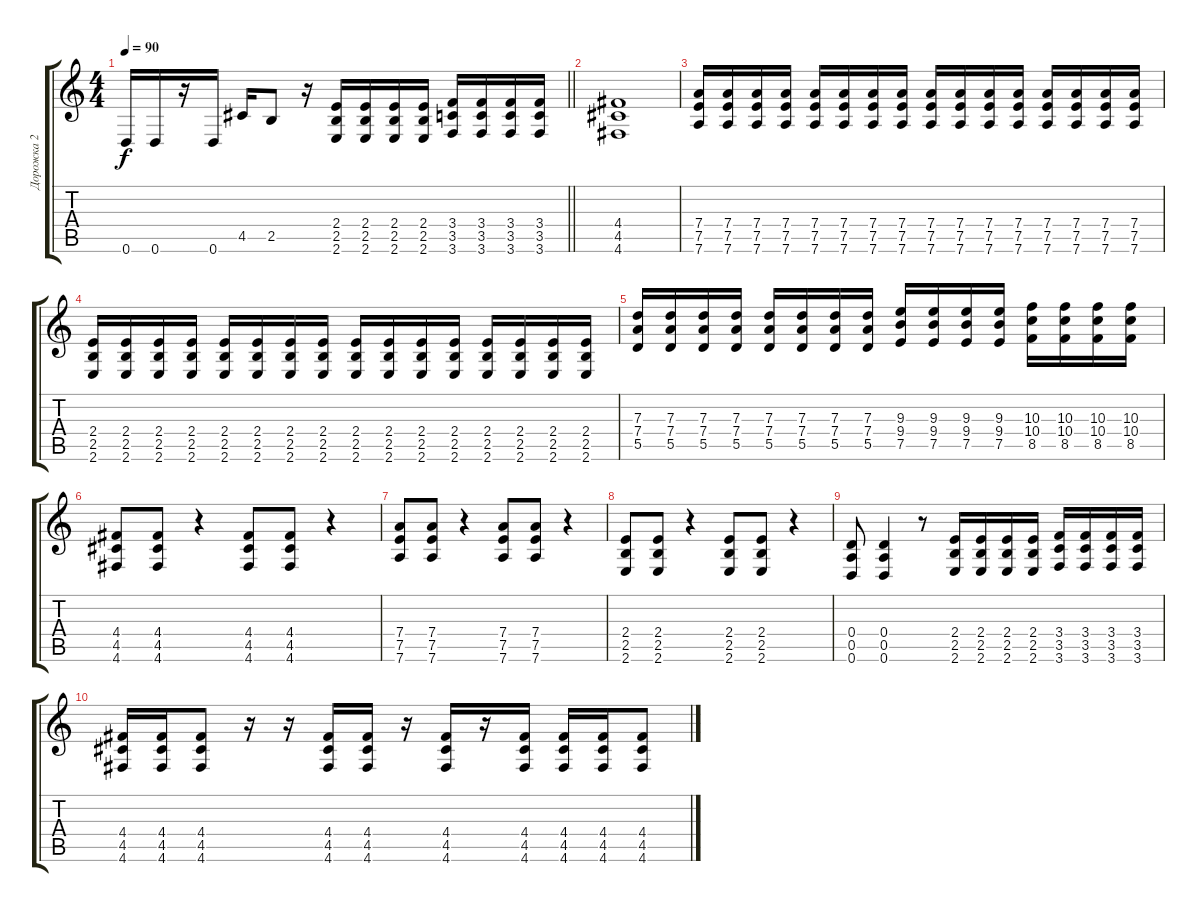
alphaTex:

\track ("Дорожка 2" "Дорожка 2") {instrument distortionguitar}
\staff {score tabs}
\tuning (E4 B3 G3 D3 A2 D2) {hide}
\ts (4 4)
\tempo 90
\clef g2
\barLineRight lightlight
\ks c
0.6.16{dy f} 0.6.16 r.16 0.6.16 4.5.16 2.5.8 r.16 (2.4 2.5 2.6).16 (2.4 2.5 2.6).16 (2.4 2.5 2.6).16 (2.4 2.5 2.6).16 (3.4 3.5 3.6).16 (3.4 3.5 3.6).16 (3.4 3.5 3.6).16 (3.4 3.5 3.6).16 |
(4.4 4.5 4.6).1 |
(7.4 7.5 7.6).16 (7.4 7.5 7.6).16 (7.4 7.5 7.6).16 (7.4 7.5 7.6).16 (7.4 7.5 7.6).16 (7.4 7.5 7.6).16 (7.4 7.5 7.6).16 (7.4 7.5 7.6).16 (7.4 7.5 7.6).16 (7.4 7.5 7.6).16 (7.4 7.5 7.6).16 (7.4 7.5 7.6).16 (7.4 7.5 7.6).16 (7.4 7.5 7.6).16 (7.4 7.5 7.6).16 (7.4 7.5 7.6).16 |
(2.4 2.5 2.6).16 (2.4 2.5 2.6).16 (2.4 2.5 2.6).16 (2.4 2.5 2.6).16 (2.4 2.5 2.6).16 (2.4 2.5 2.6).16 (2.4 2.5 2.6).16 (2.4 2.5 2.6).16 (2.4 2.5 2.6).16 (2.4 2.5 2.6).16 (2.4 2.5 2.6).16 (2.4 2.5 2.6).16 (2.4 2.5 2.6).16 (2.4 2.5 2.6).16 (2.4 2.5 2.6).16 (2.4 2.5 2.6).16 |
(7.3 7.4 5.5).16 (7.3 7.4 5.5).16 (7.3 7.4 5.5).16 (7.3 7.4 5.5).16 (7.3 7.4 5.5).16 (7.3 7.4 5.5).16 (7.3 7.4 5.5).16 (7.3 7.4 5.5).16 (9.3 9.4 7.5).16 (9.3 9.4 7.5).16 (9.3 9.4 7.5).16 (9.3 9.4 7.5).16 (10.3 10.4 8.5).16 (10.3 10.4 8.5).16 (10.3 10.4 8.5).16 (10.3 10.4 8.5).16 |
(4.4 4.5 4.6).8 (4.4 4.5 4.6).8 r.4 (4.4 4.5 4.6).8 (4.4 4.5 4.6).8 r.4 |
(7.4 7.5 7.6).8 (7.4 7.5 7.6).8 r.4 (7.4 7.5 7.6).8 (7.4 7.5 7.6).8 r.4 |
(2.4 2.5 2.6).8 (2.4 2.5 2.6).8 r.4 (2.4 2.5 2.6).8 (2.4 2.5 2.6).8 r.4 |
(0.4 0.5 0.6).8 (0.4 0.5 0.6).4 r.8 (2.4 2.5 2.6).16 (2.4 2.5 2.6).16 (2.4 2.5 2.6).16 (2.4 2.5 2.6).16 (3.4 3.5 3.6).16 (3.4 3.5 3.6).16 (3.4 3.5 3.6).16 (3.4 3.5 3.6).16 |
(4.4 4.5 4.6).16 (4.4 4.5 4.6).16 (4.4 4.5 4.6).8 r.16 r.16 (4.4 4.5 4.6).16 (4.4 4.5 4.6).16 r.16 (4.4 4.5 4.6).16 r.16 (4.4 4.5 4.6).16 (4.4 4.5 4.6).16 (4.4 4.5 4.6).16 (4.4 4.5 4.6).8
